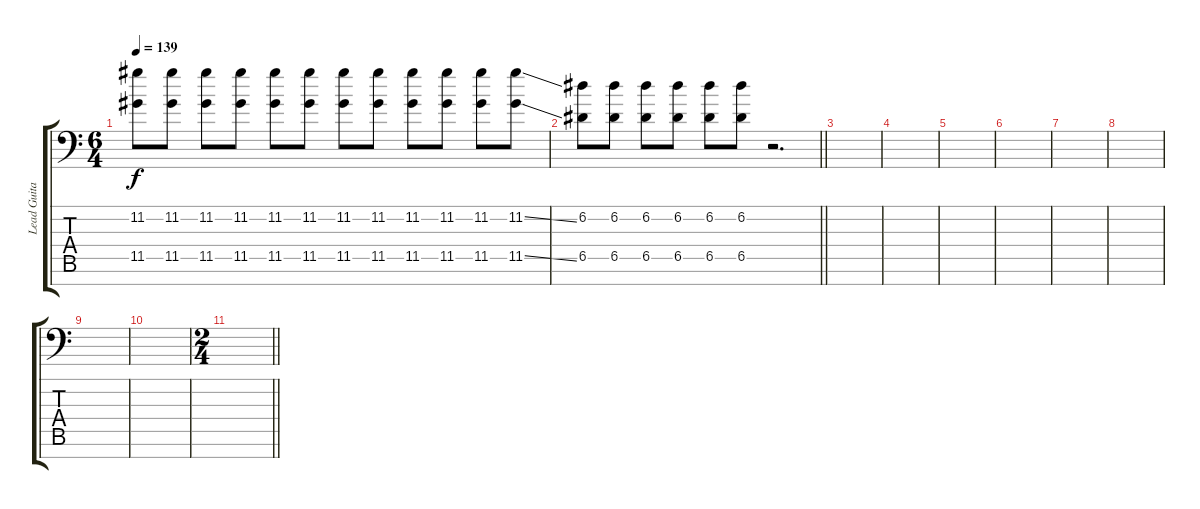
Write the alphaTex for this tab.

\track ("Lead Guitar #1" "Lead Guita") {instrument distortionguitar}
\staff {score tabs}
\tuning (D4 A3 E3 D3 A2 E2 A1) {hide}
\ts (6 4)
\tempo 139
\clef f4
\ks c
(11.2 11.5).8{dy f} (11.2 11.5).8 (11.2 11.5).8 (11.2 11.5).8 (11.2 11.5).8 (11.2 11.5).8 (11.2 11.5).8 (11.2 11.5).8 (11.2 11.5).8 (11.2 11.5).8 (11.2 11.5).8 (11.2{ss} 11.5{ss}).8 |
\barLineRight lightlight
(6.2 6.5).8 (6.2 6.5).8 (6.2 6.5).8 (6.2 6.5).8 (6.2 6.5).8 (6.2 6.5).8 r.2{d} |
\section ("" "")
|
|
|
|
|
|
|
|
\ts (2 4)
\barLineRight lightlight
